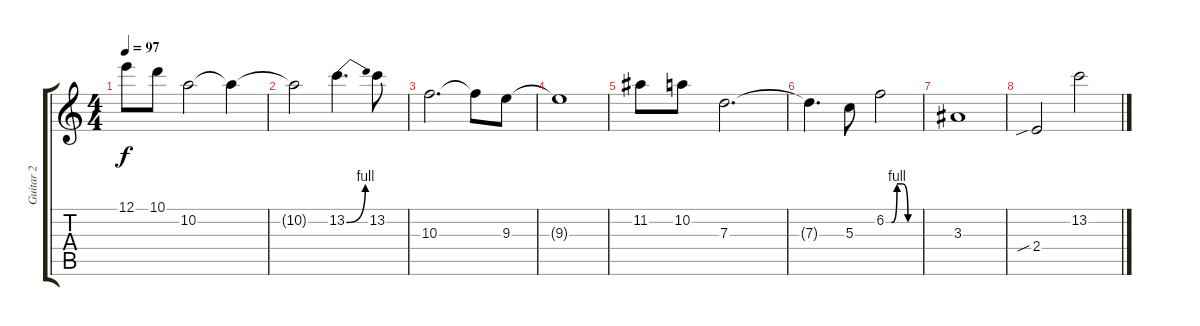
\track ("Guitar 2" "Guitar 2") {instrument distortionguitar}
\staff {score tabs}
\tuning (E4 B3 G3 D3 A2 D2) {hide}
\ts (4 4)
\tempo 97
\clef g2
\ks c
12.1.8{dy f} 10.1.8 10.2.2 10.2{t}.4 |
10.2{t}.2 13.2{be (bend 0 0 60 4)}.4{d} 13.2.8 |
10.3.2{d} 10.3{t}.8 9.3.8 |
9.3{t}.1 |
11.2.8 10.2.8 7.3.2{d} |
7.3{t}.4{d} 5.3.8 6.2{be (custom 0 0 10 0 20 4 30 4 40 0 45 0 60 0)}.2 |
3.3.1 |
2.4{sib}.2 13.2.2
